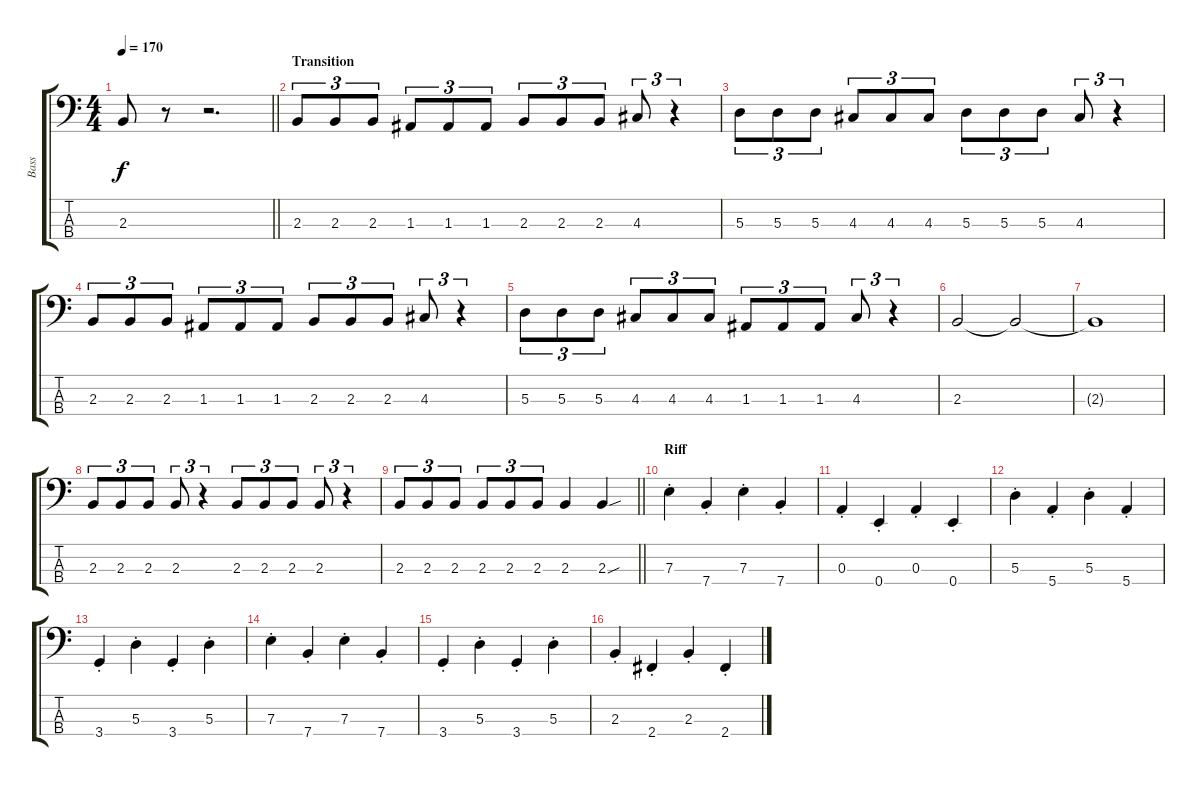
\track ("Bass" "Bass") {instrument electricbassfinger}
\staff {score tabs}
\tuning (G2 D2 A1 E1) {hide}
\ts (4 4)
\tempo 170
\clef f4
\barLineRight lightlight
\ks c
2.3.8{dy f} r.8 r.2{d} |
\section ("" "Transition")
2.3.8{tu (3 2)} 2.3.8{tu (3 2)} 2.3.8{tu (3 2)} 1.3.8{tu (3 2)} 1.3.8{tu (3 2)} 1.3.8{tu (3 2)} 2.3.8{tu (3 2)} 2.3.8{tu (3 2)} 2.3.8{tu (3 2)} 4.3.8{tu (3 2)} r.4{tu (3 2)} |
5.3.8{tu (3 2)} 5.3.8{tu (3 2)} 5.3.8{tu (3 2)} 4.3.8{tu (3 2)} 4.3.8{tu (3 2)} 4.3.8{tu (3 2)} 5.3.8{tu (3 2)} 5.3.8{tu (3 2)} 5.3.8{tu (3 2)} 4.3.8{tu (3 2)} r.4{tu (3 2)} |
2.3.8{tu (3 2)} 2.3.8{tu (3 2)} 2.3.8{tu (3 2)} 1.3.8{tu (3 2)} 1.3.8{tu (3 2)} 1.3.8{tu (3 2)} 2.3.8{tu (3 2)} 2.3.8{tu (3 2)} 2.3.8{tu (3 2)} 4.3.8{tu (3 2)} r.4{tu (3 2)} |
5.3.8{tu (3 2)} 5.3.8{tu (3 2)} 5.3.8{tu (3 2)} 4.3.8{tu (3 2)} 4.3.8{tu (3 2)} 4.3.8{tu (3 2)} 1.3.8{tu (3 2)} 1.3.8{tu (3 2)} 1.3.8{tu (3 2)} 4.3.8{tu (3 2)} r.4{tu (3 2)} |
2.3.2 2.3{t}.2{volume 5} |
2.3{t}.1 |
2.3.8{tu (3 2) volume 16} 2.3.8{tu (3 2)} 2.3.8{tu (3 2)} 2.3.8{tu (3 2)} r.4{tu (3 2)} 2.3.8{tu (3 2)} 2.3.8{tu (3 2)} 2.3.8{tu (3 2)} 2.3.8{tu (3 2)} r.4{tu (3 2)} |
\barLineRight lightlight
2.3.8{tu (3 2)} 2.3.8{tu (3 2)} 2.3.8{tu (3 2)} 2.3.8{tu (3 2)} 2.3.8{tu (3 2)} 2.3.8{tu (3 2)} 2.3.4 2.3{sou}.4 |
\section ("" "Riff")
7.3{st}.4 7.4{st}.4 7.3{st}.4 7.4{st}.4 |
0.3{st}.4 0.4{st}.4 0.3{st}.4 0.4{st}.4 |
5.3{st}.4 5.4{st}.4 5.3{st}.4 5.4{st}.4 |
3.4{st}.4 5.3{st}.4 3.4{st}.4 5.3{st}.4 |
7.3{st}.4 7.4{st}.4 7.3{st}.4 7.4{st}.4 |
3.4{st}.4 5.3{st}.4 3.4{st}.4 5.3{st}.4 |
2.3{st}.4 2.4{st}.4 2.3{st}.4 2.4{st}.4
